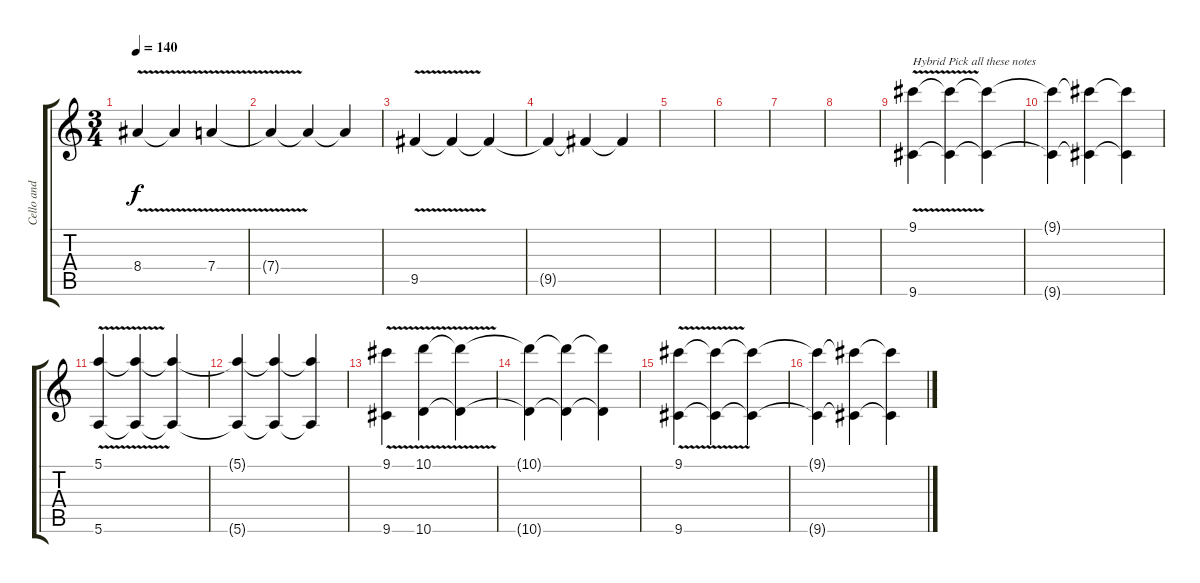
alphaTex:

\track ("Cello and Violin combined for one guitar" "Cello and ") {instrument distortionguitar}
\staff {score tabs}
\tuning (E4 B3 G3 D3 A2 E2) {hide}
\ts (3 4)
\tempo 140
\clef g2
\ks c
8.4{v}.4{dy f} 8.4{t}.4 7.4{v}.4 |
7.4{t}.4 7.4{t}.4 7.4{t}.4 |
9.5{v}.4 9.5{t}.4 9.5{t}.4 |
9.5{t}.4 9.5{t}.4 9.5{t}.4 |
|
|
|
|
(9.1{v} 9.6{v}).4{txt "Hybrid Pick all these notes"} (9.1{t} 9.6{t}).4 (9.1{t} 9.6{t}).4 |
(9.1{t} 9.6{t}).4 (9.1{t} 9.6{t}).4 (9.1{t} 9.6{t}).4 |
(5.1{v} 5.6{v}).4 (5.1{t} 5.6{t}).4 (5.1{t} 5.6{t}).4 |
(5.1{t} 5.6{t}).4 (5.1{t} 5.6{t}).4 (5.1{t} 5.6{t}).4 |
(9.1{v} 9.6{v}).4 (10.1{v} 10.6{v}).4 (10.1{t} 10.6{t}).4 |
(10.1{t} 10.6{t}).4 (10.1{t} 10.6{t}).4 (10.1{t} 10.6{t}).4 |
(9.1{v} 9.6{v}).4 (9.1{t} 9.6{t}).4 (9.1{t} 9.6{t}).4 |
(9.1{t} 9.6{t}).4 (9.1{t} 9.6{t}).4 (9.1{t} 9.6{t}).4
